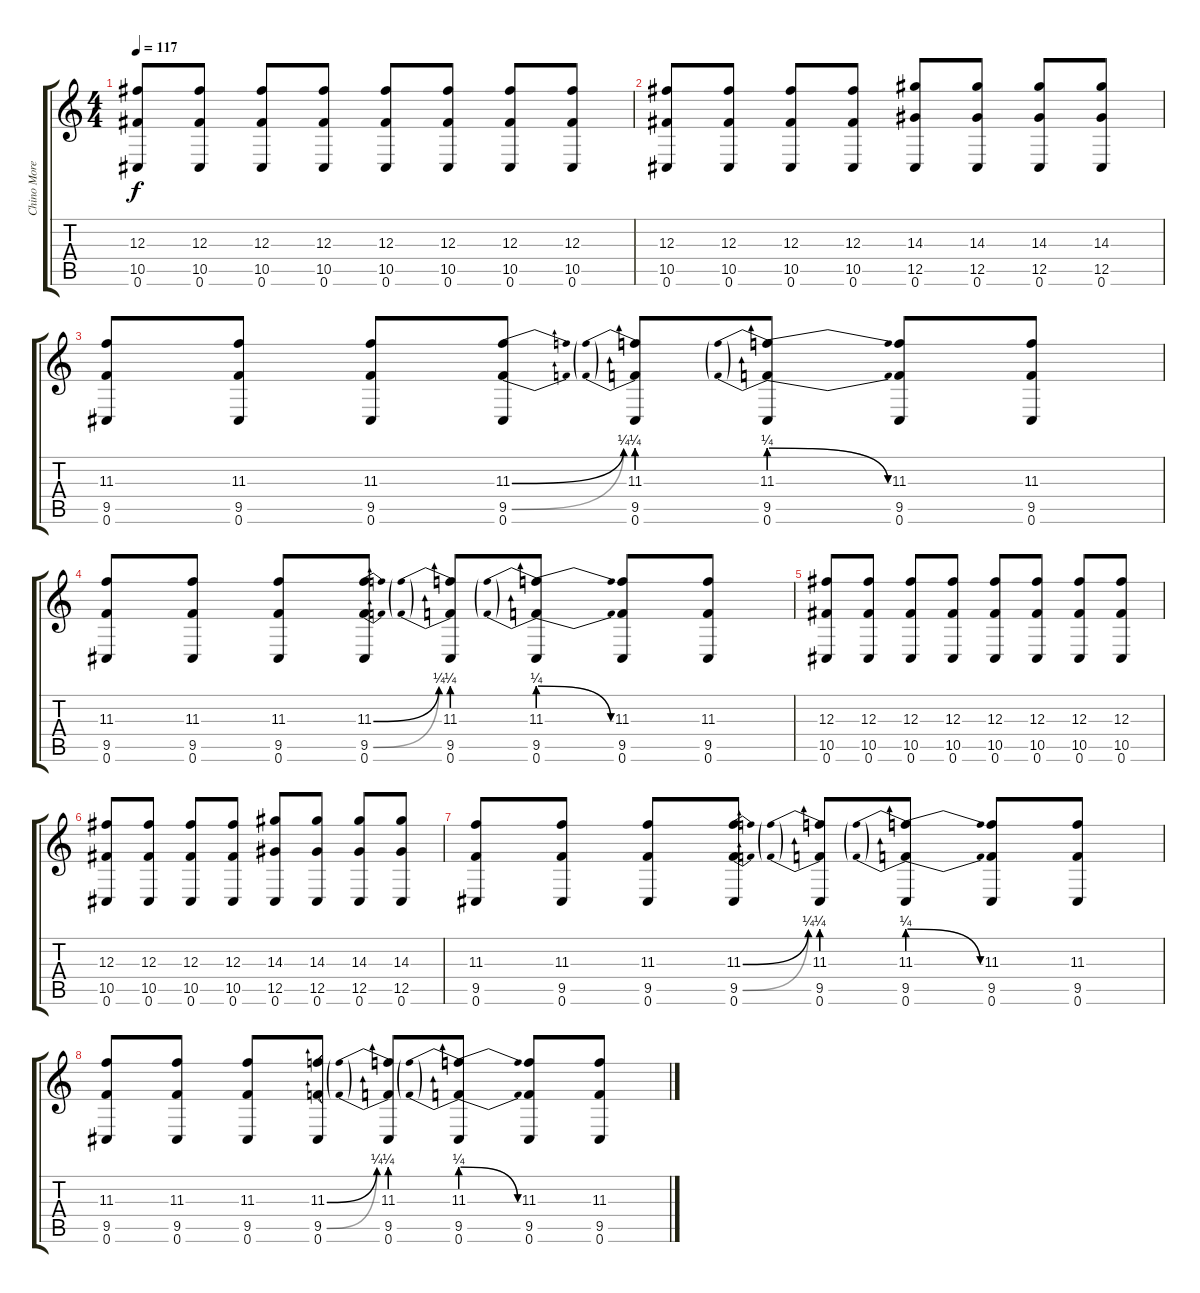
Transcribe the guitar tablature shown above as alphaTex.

\track ("Chino Moreno" "Chino More") {instrument distortionguitar}
\staff {score tabs}
\tuning (Eb4 Bb3 Gb3 Db3 Ab2 Db2) {hide}
\ts (4 4)
\tempo 117
\clef g2
\ks c
(12.3 10.5 0.6).8{dy f} (12.3 10.5 0.6).8 (12.3 10.5 0.6).8 (12.3 10.5 0.6).8 (12.3 10.5 0.6).8 (12.3 10.5 0.6).8 (12.3 10.5 0.6).8 (12.3 10.5 0.6).8 |
(12.3 10.5 0.6).8 (12.3 10.5 0.6).8 (12.3 10.5 0.6).8 (12.3 10.5 0.6).8 (14.3 12.5 0.6).8 (14.3 12.5 0.6).8 (14.3 12.5 0.6).8 (14.3 12.5 0.6).8 |
(11.3 9.5 0.6).8 (11.3 9.5 0.6).8 (11.3 9.5 0.6).8 (11.3{be (bend 0 0 60 1)} 9.5{be (bend 0 0 60 1)} 0.6).8 (11.3{be (prebend 0 1 60 1)} 9.5{be (prebend 0 1 60 1)} 0.6).8 (11.3{be (prebendrelease 0 1 60 0)} 9.5{be (prebendrelease 0 1 60 0)} 0.6).8 (11.3 9.5 0.6).8 (11.3 9.5 0.6).8 |
(11.3 9.5 0.6).8 (11.3 9.5 0.6).8 (11.3 9.5 0.6).8 (11.3{be (bend 0 0 60 1)} 9.5{be (bend 0 0 60 1)} 0.6).8 (11.3{be (prebend 0 1 60 1)} 9.5{be (prebend 0 1 60 1)} 0.6).8 (11.3{be (prebendrelease 0 1 60 0)} 9.5{be (prebendrelease 0 1 60 0)} 0.6).8 (11.3 9.5 0.6).8 (11.3 9.5 0.6).8 |
(12.3 10.5 0.6).8 (12.3 10.5 0.6).8 (12.3 10.5 0.6).8 (12.3 10.5 0.6).8 (12.3 10.5 0.6).8 (12.3 10.5 0.6).8 (12.3 10.5 0.6).8 (12.3 10.5 0.6).8 |
(12.3 10.5 0.6).8 (12.3 10.5 0.6).8 (12.3 10.5 0.6).8 (12.3 10.5 0.6).8 (14.3 12.5 0.6).8 (14.3 12.5 0.6).8 (14.3 12.5 0.6).8 (14.3 12.5 0.6).8 |
(11.3 9.5 0.6).8 (11.3 9.5 0.6).8 (11.3 9.5 0.6).8 (11.3{be (bend 0 0 60 1)} 9.5{be (bend 0 0 60 1)} 0.6).8 (11.3{be (prebend 0 1 60 1)} 9.5{be (prebend 0 1 60 1)} 0.6).8 (11.3{be (prebendrelease 0 1 60 0)} 9.5{be (prebendrelease 0 1 60 0)} 0.6).8 (11.3 9.5 0.6).8 (11.3 9.5 0.6).8 |
(11.3 9.5 0.6).8 (11.3 9.5 0.6).8 (11.3 9.5 0.6).8 (11.3{be (bend 0 0 60 1)} 9.5{be (bend 0 0 60 1)} 0.6).8 (11.3{be (prebend 0 1 60 1)} 9.5{be (prebend 0 1 60 1)} 0.6).8 (11.3{be (prebendrelease 0 1 60 0)} 9.5{be (prebendrelease 0 1 60 0)} 0.6).8 (11.3 9.5 0.6).8 (11.3 9.5 0.6).8
